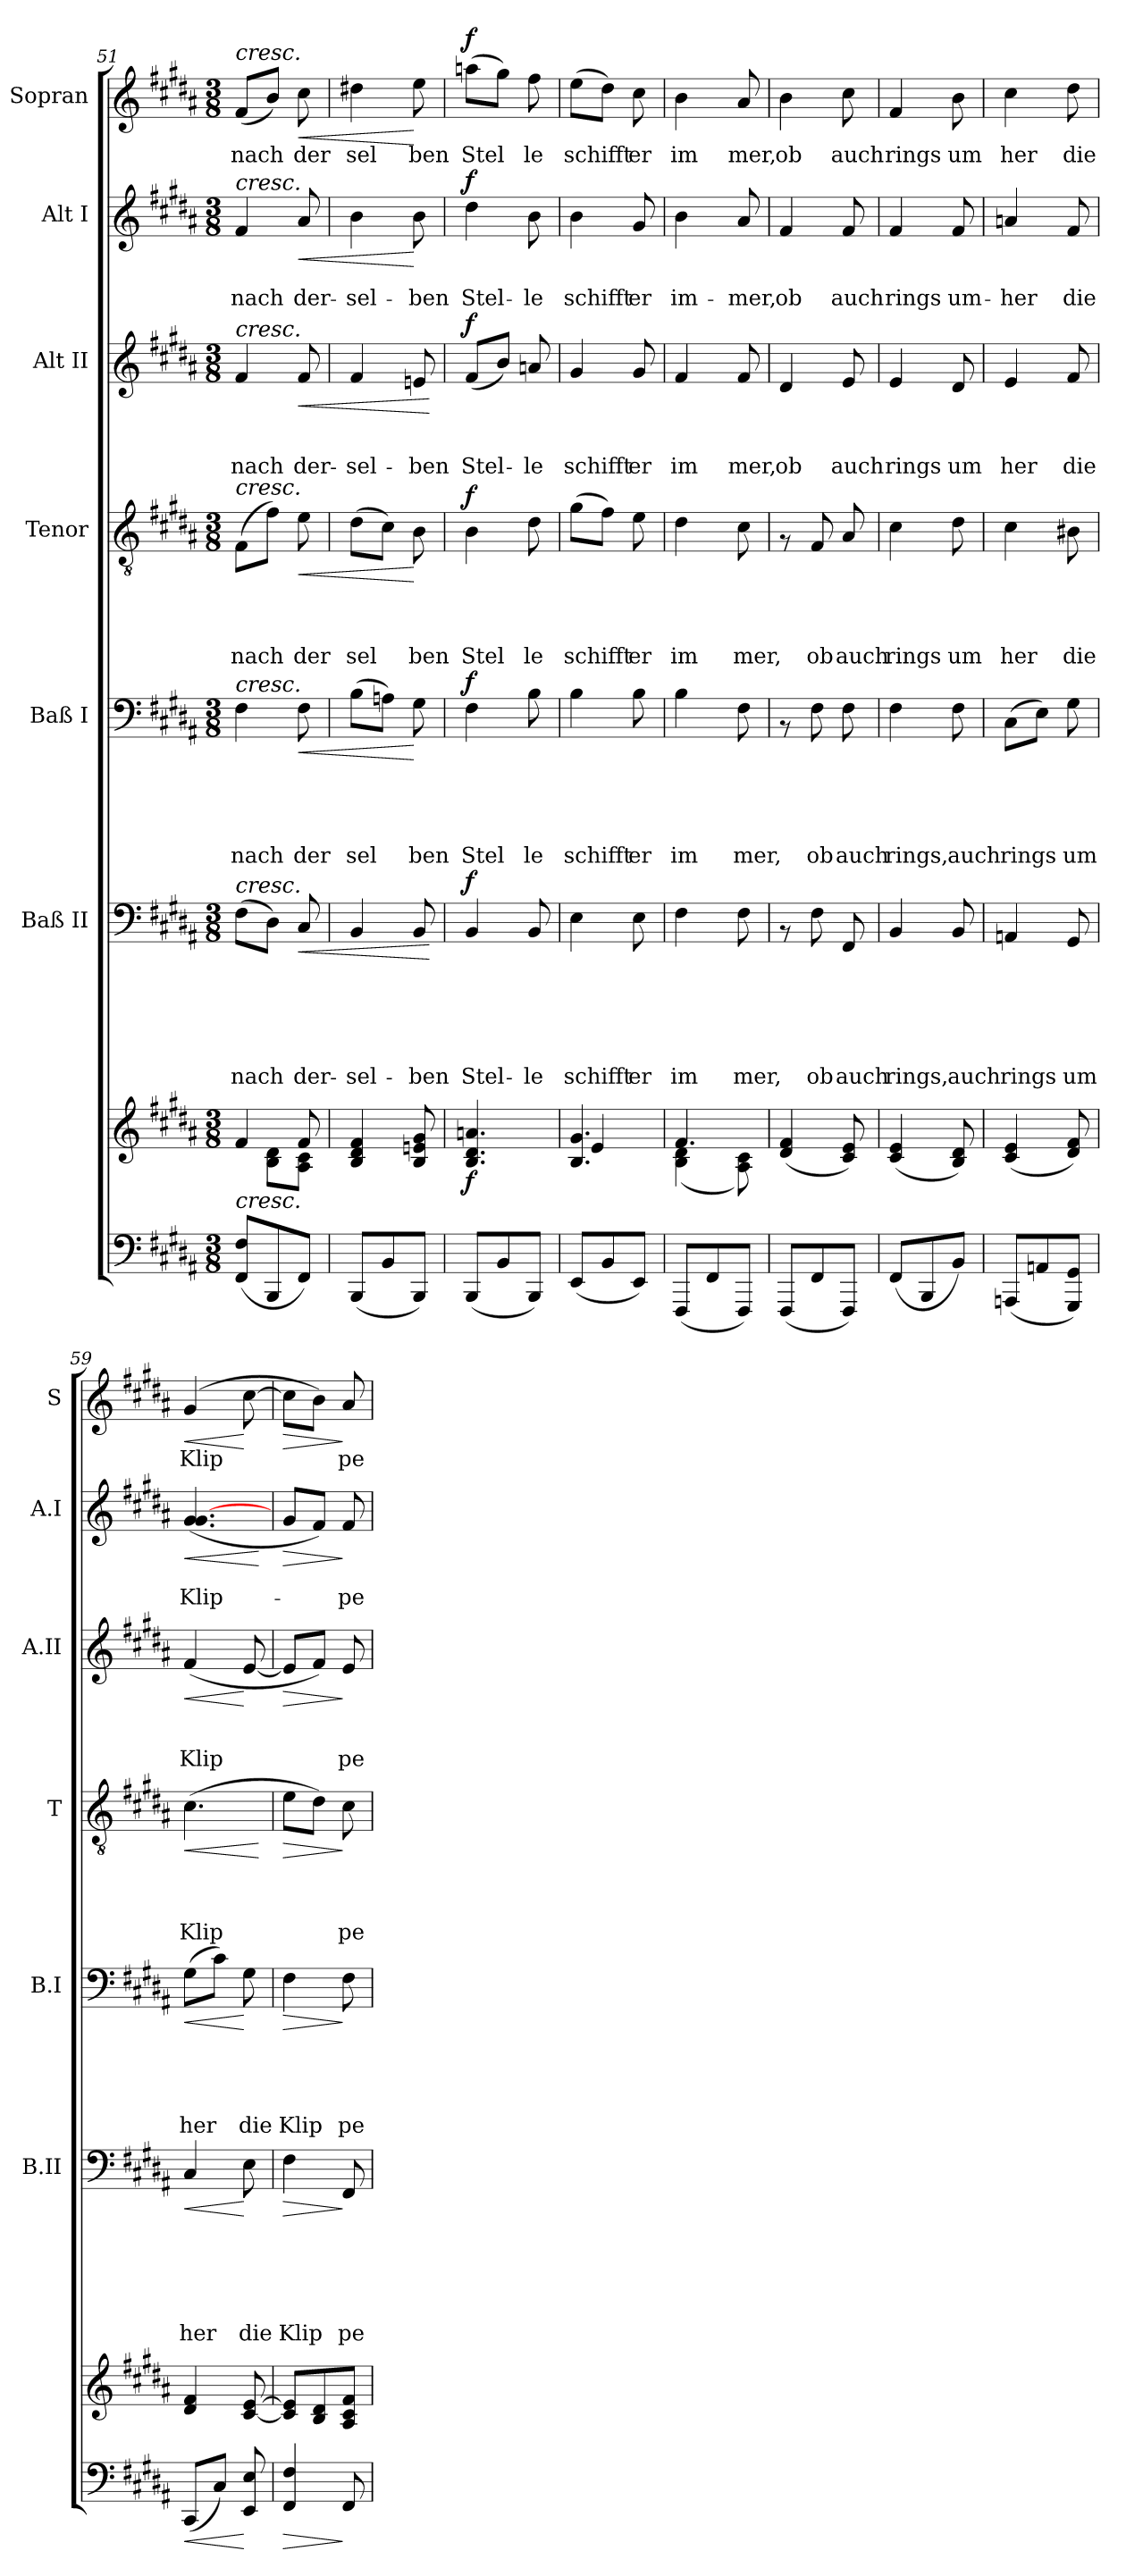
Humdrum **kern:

**kern	**dynam	**kern	**dynam	**kern	**text	**text	**text	**text	**text	**text	**dynam	**kern	**text	**text	**text	**text	**text	**dynam	**kern	**text	**text	**text	**text	**dynam	**kern	**text	**text	**text	**dynam	**kern	**text	**text	**dynam	**kern	**text	**dynam
*part8	*part8	*part7	*part7	*part6	*part6	*part6	*part6	*part6	*part6	*part6	*part6	*part5	*part5	*part5	*part5	*part5	*part5	*part5	*part4	*part4	*part4	*part4	*part4	*part4	*part3	*part3	*part3	*part3	*part3	*part2	*part2	*part2	*part2	*part1	*part1	*part1
*staff8	*staff8	*staff7	*staff7	*staff6	*staff6	*staff6	*staff6	*staff6	*staff6	*staff6	*staff6	*staff5	*staff5	*staff5	*staff5	*staff5	*staff5	*staff5	*staff4	*staff4	*staff4	*staff4	*staff4	*staff4	*staff3	*staff3	*staff3	*staff3	*staff3	*staff2	*staff2	*staff2	*staff2	*staff1	*staff1	*staff1
*	*	*	*	*I"Baß II	*	*	*	*	*	*	*	*I"Baß I	*	*	*	*	*	*	*I"Tenor	*	*	*	*	*	*I"Alt II	*	*	*	*	*I"Alt I	*	*	*	*I"Sopran	*	*
*	*	*	*	*I'B.II	*	*	*	*	*	*	*	*I'B.I	*	*	*	*	*	*	*I'T	*	*	*	*	*	*I'A.II	*	*	*	*	*I'A.I	*	*	*	*I'S	*	*
*clefF4	*	*clefG2	*	*clefF4	*	*	*	*	*	*	*	*clefF4	*	*	*	*	*	*	*clefGv2	*	*	*	*	*	*clefG2	*	*	*	*	*clefG2	*	*	*	*clefG2	*	*
*k[f#c#g#d#a#]	*	*k[f#c#g#d#a#]	*	*k[f#c#g#d#a#]	*	*	*	*	*	*	*	*k[f#c#g#d#a#]	*	*	*	*	*	*	*k[f#c#g#d#a#]	*	*	*	*	*	*k[f#c#g#d#a#]	*	*	*	*	*k[f#c#g#d#a#]	*	*	*	*k[f#c#g#d#a#]	*	*
*B:	*	*B:	*	*B:	*	*	*	*	*	*	*	*B:	*	*	*	*	*	*	*B:	*	*	*	*	*	*B:	*	*	*	*	*B:	*	*	*	*B:	*	*
*M3/8	*	*M3/8	*	*M3/8	*	*	*	*	*	*	*	*M3/8	*	*	*	*	*	*	*M3/8	*	*	*	*	*	*M3/8	*	*	*	*	*M3/8	*	*	*	*M3/8	*	*
=51	=51	=51	=51	=51	=51	=51	=51	=51	=51	=51	=51	=51	=51	=51	=51	=51	=51	=51	=51	=51	=51	=51	=51	=51	=51	=51	=51	=51	=51	=51	=51	=51	=51	=51	=51	=51
*	*	*^	*	*	*	*	*	*	*	*	*	*	*	*	*	*	*	*	*	*	*	*	*	*	*	*	*	*	*	*	*	*	*	*	*	*
*	*	*	*^	*	*	*	*	*	*	*	*	*	*	*	*	*	*	*	*	*	*	*	*	*	*	*	*	*	*	*	*	*	*	*	*	*	*
!	!	!	!	!	!	!	!	!	!	!	!	!	!	!	!	!	!	!	!	!	!	!	!	!	!	!	!	!	!	!	!	!	!	!	!	!LO:TX:a:i:t=cresc.	!	!
!	!	!	!	!	!	!	!	!	!	!	!	!	!	!	!	!	!	!	!	!	!	!	!	!	!	!	!	!	!	!	!	!LO:TX:a:i:t=cresc.	!	!	!	!	!	!
!	!	!	!	!	!	!	!	!	!	!	!	!	!	!	!	!	!	!	!	!	!	!	!	!	!	!	!LO:TX:a:i:t=cresc.	!	!	!	!	!	!	!	!	!	!	!
!	!	!	!	!	!	!	!	!	!	!	!	!	!	!	!	!	!	!	!	!	!LO:TX:a:i:t=cresc.	!	!	!	!	!	!	!	!	!	!	!	!	!	!	!	!	!
!	!	!	!	!	!	!	!	!	!	!	!	!	!	!LO:TX:a:i:t=cresc.	!	!	!	!	!	!	!	!	!	!	!	!	!	!	!	!	!	!	!	!	!	!	!	!
!	!	!	!	!	!	!LO:TX:a:i:t=cresc.	!	!	!	!	!	!	!	!	!	!	!	!	!	!	!	!	!	!	!	!	!	!	!	!	!	!	!	!	!	!	!	!
!LO:TX:a:i:t=cresc.	!	!	!	!	!	!	!	!	!	!	!	!	!	!	!	!	!	!	!	!	!	!	!	!	!	!	!	!	!	!	!	!	!	!	!	!	!	!
!	!	!	!	!	!	!	!	!	!	!	!	!LO:LY:b:rj	!	!	!	!	!	!	!LO:LY:b:rj	!	!	!	!	!	!LO:LY:b:rj	!	!	!	!	!LO:LY:b:rj	!	!	!	!LO:LY:b:rj	!	!	!LO:LY:b:rj	!
(<8FF#/ 8F#/L	.	4f#/	8ryy	4ryy	.	(>8F#\L	.	.	.	.	.	nach	.	4F#\	.	.	.	.	nach	.	(>8F#\L	.	.	.	nach	.	4f#/	.	.	nach	.	4f#/	.	nach	.	(<8f#/L	nach	.
8BBB/	.	.	8B\ 8d#\L	.	.	8D#\J)	.	.	.	.	.	.	.	.	.	.	.	.	.	.	8f#\J)	.	.	.	.	.	.	.	.	.	.	.	.	.	.	8b/J)	.	.
!	!	!	!	!	!	!	!	!	!	!	!	!LO:LY:b:rj	!LO:HP:b	!	!	!	!	!	!LO:LY:b:rj	!LO:HP:b	!	!	!	!	!LO:LY:b:rj	!LO:HP:b	!	!	!	!LO:LY:b:rj	!LO:HP:b	!	!	!LO:LY:b:rj	!LO:HP:b	!	!LO:LY:b:rj	!LO:HP:b
8FF#/J)	.	8ryy	8A#\ 8c#\J	8f#/	.	8C#/	.	.	.	.	.	der-	<	8F#\	.	.	.	.	der	<	8e\	.	.	.	der	<	8f#/	.	.	der-	<	8a#/	.	der-	<	8cc#\	der	<
=52!	=52!	=52!	=52!	=52!	=52!	=52!	=52!	=52!	=52!	=52!	=52!	=52!	=52!	=52!	=52!	=52!	=52!	=52!	=52!	=52!	=52!	=52!	=52!	=52!	=52!	=52!	=52!	=52!	=52!	=52!	=52!	=52!	=52!	=52!	=52!	=52!	=52!	=52!
!	!	!	!	!	!	!	!	!	!	!	!	!LO:LY:b:rj	!	!	!	!	!	!	!LO:LY:b:rj	!	!	!	!	!	!LO:LY:b:rj	!	!	!	!	!LO:LY:b:rj	!	!	!	!LO:LY:b:rj	!	!	!LO:LY:b:rj	!
*	*	*v	*v	*v	*	*	*	*	*	*	*	*	*	*	*	*	*	*	*	*	*	*	*	*	*	*	*	*	*	*	*	*	*	*	*	*	*	*
(<8BBB/L	.	4B/ 4d#/ 4f#/	.	4BB/	.	.	.	.	.	-sel-	.	(>8B\L	.	.	.	.	sel	.	(>8d#\L	.	.	.	sel	.	4f#/	.	.	-sel-	.	4b\	.	-sel-	.	4dd#X\	sel	.
8BB/	.	.	.	.	.	.	.	.	.	.	.	8An\J)	.	.	.	.	.	.	8c#\J)	.	.	.	.	.	.	.	.	.	.	.	.	.	.	.	.	.
!	!	!	!	!	!	!	!	!	!	!LO:LY:b:rj	!	!	!	!	!	!	!LO:LY:b:rj	!	!	!	!	!	!LO:LY:b:rj	!	!	!	!	!LO:LY:b:rj	!	!	!	!LO:LY:b:rj	!	!	!LO:LY:b:rj	!
8BBB/J)	.	8B/ 8en/ 8g#/	.	8BB/	.	.	.	.	.	-ben	.	8G#\	.	.	.	.	ben	[	8B\	.	.	.	ben	[	8en/	.	.	-ben	.	8b\	.	-ben	[	8ee\	ben	[
.	.	.	.	.	.	.	.	.	.	.	[	.	.	.	.	.	.	.	.	.	.	.	.	.	.	.	.	.	[	.	.	.	.	.	.	.
=53!	=53!	=53!	=53!	=53!	=53!	=53!	=53!	=53!	=53!	=53!	=53!	=53!	=53!	=53!	=53!	=53!	=53!	=53!	=53!	=53!	=53!	=53!	=53!	=53!	=53!	=53!	=53!	=53!	=53!	=53!	=53!	=53!	=53!	=53!	=53!	=53!
!	!	!	!LO:DY:b	!	!	!	!	!	!	!LO:LY:b:rj	!LO:DY:a	!	!	!	!	!	!LO:LY:b:rj	!LO:DY:a	!	!	!	!	!LO:LY:b:rj	!LO:DY:a	!	!	!	!LO:LY:b:rj	!LO:DY:a	!	!	!LO:LY:b:rj	!LO:DY:a	!	!LO:LY:b:rj	!LO:DY:a
(<8BBB/L	.	4.B/ 4.d#/ 4.an/	f	4BB/	.	.	.	.	.	Stel-	f	4F#\	.	.	.	.	Stel	f	4B\	.	.	.	Stel	f	(<8f#/L	.	.	Stel-	f	4dd#\	.	Stel-	f	(>8aan\L	Stel	f
8BB/	.	.	.	.	.	.	.	.	.	.	.	.	.	.	.	.	.	.	.	.	.	.	.	.	8b/J)	.	.	.	.	.	.	.	.	8gg#\J)	.	.
!	!	!	!	!	!	!	!	!	!	!LO:LY:b:rj	!	!	!	!	!	!	!LO:LY:b:rj	!	!	!	!	!	!LO:LY:b:rj	!	!	!	!	!LO:LY:b:rj	!	!	!	!LO:LY:b:rj	!	!	!LO:LY:b:rj	!
8BBB/J)	.	.	.	8BB/	.	.	.	.	.	-le	.	8B\	.	.	.	.	le	.	8d#\	.	.	.	le	.	8an/	.	.	-le	.	8b\	.	-le	.	8ff#\	le	.
!!LO:PB:g=z
=54!	=54!	=54!	=54!	=54!	=54!	=54!	=54!	=54!	=54!	=54!	=54!	=54!	=54!	=54!	=54!	=54!	=54!	=54!	=54!	=54!	=54!	=54!	=54!	=54!	=54!	=54!	=54!	=54!	=54!	=54!	=54!	=54!	=54!	=54!	=54!	=54!
*	*	*^	*	*	*	*	*	*	*	*	*	*	*	*	*	*	*	*	*	*	*	*	*	*	*	*	*	*	*	*	*	*	*	*	*	*
!	!	!	!	!	!	!	!	!	!	!	!LO:LY:b:rj	!	!	!	!	!	!	!LO:LY:b:rj	!	!	!	!	!	!LO:LY:b:rj	!	!	!	!	!LO:LY:b:rj	!	!	!	!LO:LY:b:rj	!	!	!LO:LY:b:rj	!
(<8EE/L	.	4.B/ 4.g#/	4e/	.	4E\	.	.	.	.	.	schifft	.	4B\	.	.	.	.	schifft	.	(>8g#\L	.	.	.	schifft	.	4g#/	.	.	schifft	.	4b\	.	schifft	.	(>8ee\L	schifft	.
8BB/	.	.	.	.	.	.	.	.	.	.	.	.	.	.	.	.	.	.	.	8f#\J)	.	.	.	.	.	.	.	.	.	.	.	.	.	.	8dd#\J)	.	.
!	!	!	!	!	!	!	!	!	!	!	!LO:LY:b:rj	!	!	!	!	!	!	!LO:LY:b:rj	!	!	!	!	!	!LO:LY:b:rj	!	!	!	!	!LO:LY:b:rj	!	!	!	!LO:LY:b:rj	!	!	!LO:LY:b:rj	!
8EE/J)	.	.	8ryy	.	8E\	.	.	.	.	.	er	.	8B\	.	.	.	.	er	.	8e\	.	.	.	er	.	8g#/	.	.	er	.	8g#/	.	er	.	8cc#\	er	.
=55!	=55!	=55!	=55!	=55!	=55!	=55!	=55!	=55!	=55!	=55!	=55!	=55!	=55!	=55!	=55!	=55!	=55!	=55!	=55!	=55!	=55!	=55!	=55!	=55!	=55!	=55!	=55!	=55!	=55!	=55!	=55!	=55!	=55!	=55!	=55!	=55!	=55!
!	!	!	!	!	!	!	!	!	!	!	!LO:LY:b:rj	!	!	!	!	!	!	!LO:LY:b:rj	!	!	!	!	!	!LO:LY:b:rj	!	!	!	!	!LO:LY:b:rj	!	!	!	!LO:LY:b:rj	!	!	!LO:LY:b:rj	!
(<8FFF#/L	.	4.f#/	(<4B\ 4d#\	.	4F#\	.	.	.	.	.	im	.	4B\	.	.	.	.	im	.	4d#\	.	.	.	im	.	4f#/	.	.	im	.	4b\	.	im-	.	4b\	im	.
8FF#/	.	.	.	.	.	.	.	.	.	.	.	.	.	.	.	.	.	.	.	.	.	.	.	.	.	.	.	.	.	.	.	.	.	.	.	.	.
!	!	!	!	!	!	!	!	!	!	!	!LO:LY:b:rj	!	!	!	!	!	!	!LO:LY:b:rj	!	!	!	!	!	!LO:LY:b:rj	!	!	!	!	!LO:LY:b:rj	!	!	!	!LO:LY:b:rj	!	!	!LO:LY:b:rj	!
8FFF#/J)	.	.	8A#\ 8c#\)	.	8F#\	.	.	.	.	.	mer,	.	8F#\	.	.	.	.	mer,	.	8c#\	.	.	.	mer,	.	8f#/	.	.	mer,	.	8a#/	.	-mer,	.	8a#/	mer,	.
=56!	=56!	=56!	=56!	=56!	=56!	=56!	=56!	=56!	=56!	=56!	=56!	=56!	=56!	=56!	=56!	=56!	=56!	=56!	=56!	=56!	=56!	=56!	=56!	=56!	=56!	=56!	=56!	=56!	=56!	=56!	=56!	=56!	=56!	=56!	=56!	=56!	=56!
!	!	!	!	!	!	!	!	!	!	!	!	!	!	!	!	!	!	!	!	!	!	!	!	!	!	!	!	!	!LO:LY:b:rj	!	!	!	!LO:LY:b:rj	!	!	!LO:LY:b:rj	!
*	*	*v	*v	*	*	*	*	*	*	*	*	*	*	*	*	*	*	*	*	*	*	*	*	*	*	*	*	*	*	*	*	*	*	*	*	*	*
(<8FFF#/L	.	(<4d#/ 4f#/	.	8rAA	.	.	.	.	.	.	.	8rAA	.	.	.	.	.	.	8rF	.	.	.	.	.	4d#/	.	.	ob	.	4f#/	.	ob	.	4b\	ob	.
!	!	!	!	!	!	!	!	!	!	!LO:LY:b:rj	!	!	!	!	!	!	!LO:LY:b:rj	!	!	!	!	!	!LO:LY:b:rj	!	!	!	!	!	!	!	!	!	!	!	!	!
8FF#/	.	.	.	8F#\	.	.	.	.	.	ob	.	8F#\	.	.	.	.	ob	.	8F#/	.	.	.	ob	.	.	.	.	.	.	.	.	.	.	.	.	.
!	!	!	!	!	!	!	!	!	!	!LO:LY:b:rj	!	!	!	!	!	!	!LO:LY:b:rj	!	!	!	!	!	!LO:LY:b:rj	!	!	!	!	!LO:LY:b:rj	!	!	!	!LO:LY:b:rj	!	!	!LO:LY:b:rj	!
8FFF#/J)	.	8c#/ 8e/)	.	8FF#/	.	.	.	.	.	auch	.	8F#\	.	.	.	.	auch	.	8A#/	.	.	.	auch	.	8e/	.	.	auch	.	8f#/	.	auch	.	8cc#\	auch	.
=57!	=57!	=57!	=57!	=57!	=57!	=57!	=57!	=57!	=57!	=57!	=57!	=57!	=57!	=57!	=57!	=57!	=57!	=57!	=57!	=57!	=57!	=57!	=57!	=57!	=57!	=57!	=57!	=57!	=57!	=57!	=57!	=57!	=57!	=57!	=57!	=57!
!	!	!	!	!	!	!	!	!	!	!LO:LY:b:rj	!	!	!	!	!	!	!LO:LY:b:rj	!	!	!	!	!	!LO:LY:b:rj	!	!	!	!	!LO:LY:b:rj	!	!	!	!LO:LY:b:rj	!	!	!LO:LY:b:rj	!
(<8FF#/L	.	(<4c#/ 4e/	.	4BB/	.	.	.	.	.	rings,	.	4F#\	.	.	.	.	rings,	.	4c#\	.	.	.	rings	.	4e/	.	.	rings	.	4f#/	.	rings	.	4f#/	rings	.
8BBB/	.	.	.	.	.	.	.	.	.	.	.	.	.	.	.	.	.	.	.	.	.	.	.	.	.	.	.	.	.	.	.	.	.	.	.	.
!	!	!	!	!	!	!	!	!	!	!LO:LY:b:rj	!	!	!	!	!	!	!LO:LY:b:rj	!	!	!	!	!	!LO:LY:b:rj	!	!	!	!	!LO:LY:b:rj	!	!	!	!LO:LY:b:rj	!	!	!LO:LY:b:rj	!
8BB/J)	.	8B/ 8d#/)	.	8BB/	.	.	.	.	.	auch	.	8F#\	.	.	.	.	auch	.	8d#\	.	.	.	um	.	8d#/	.	.	um	.	8f#/	.	um-	.	8b\	um	.
=58!	=58!	=58!	=58!	=58!	=58!	=58!	=58!	=58!	=58!	=58!	=58!	=58!	=58!	=58!	=58!	=58!	=58!	=58!	=58!	=58!	=58!	=58!	=58!	=58!	=58!	=58!	=58!	=58!	=58!	=58!	=58!	=58!	=58!	=58!	=58!	=58!
!	!	!	!	!	!	!	!	!	!	!LO:LY:b:rj	!	!	!	!	!	!	!LO:LY:b:rj	!	!	!	!	!	!LO:LY:b:rj	!	!	!	!	!LO:LY:b:rj	!	!	!	!LO:LY:b:rj	!	!	!LO:LY:b:rj	!
(<8AAAn/L	.	(<4c#/ 4e/	.	4AAn/	.	.	.	.	.	rings	.	(>8C#\L	.	.	.	.	rings	.	4c#\	.	.	.	her	.	4e/	.	.	her	.	4an/	.	-her	.	4cc#\	her	.
8AAn/	.	.	.	.	.	.	.	.	.	.	.	8E\J)	.	.	.	.	.	.	.	.	.	.	.	.	.	.	.	.	.	.	.	.	.	.	.	.
!	!	!	!	!	!	!	!	!	!	!LO:LY:b:rj	!	!	!	!	!	!	!LO:LY:b:rj	!	!	!	!	!	!LO:LY:b:rj	!	!	!	!	!LO:LY:b:rj	!	!	!	!LO:LY:b:rj	!	!	!LO:LY:b:rj	!
8GGG#/ 8GG#/J)	.	8d#/ 8f#/)	.	8GG#/	.	.	.	.	.	um	.	8G#\	.	.	.	.	um	.	8B#X\	.	.	.	die	.	8f#/	.	.	die	.	8f#/	.	die	.	8dd#\	die	.
=59!	=59!	=59!	=59!	=59!	=59!	=59!	=59!	=59!	=59!	=59!	=59!	=59!	=59!	=59!	=59!	=59!	=59!	=59!	=59!	=59!	=59!	=59!	=59!	=59!	=59!	=59!	=59!	=59!	=59!	=59!	=59!	=59!	=59!	=59!	=59!	=59!
!	!LO:HP:b	!	!	!	!	!	!	!	!	!LO:LY:b:rj	!LO:HP:b	!	!	!	!	!	!LO:LY:b:rj	!LO:HP:b	!	!	!	!	!LO:LY:b:rj	!LO:HP:b	!	!	!	!LO:LY:b:rj	!LO:HP:b	!	!	!LO:LY:b:rj	!LO:HP:b	!	!LO:LY:b:rj	!LO:HP:b
(<8CC#/L	<	4d#/ 4f#/	.	4C#/	.	.	.	.	.	her	<	(>8G#\L	.	.	.	.	her	<	(>4.c#\	.	.	.	Klip	<	(<4f#/	.	.	Klip	<	(<4.g#/ [<4.g#/	.	Klip-	<	(>4g#/	Klip	<
8C#/J)	.	.	.	.	.	.	.	.	.	.	.	8c#\J)	.	.	.	.	.	.	.	.	.	.	.	.	.	.	.	.	.	.	.	.	.	.	.	.
!	!	!	!	!	!	!	!	!	!	!LO:LY:b:rj	!	!	!	!	!	!	!LO:LY:b:rj	!	!	!	!	!	!	!	!	!	!	!	!	!	!	!	!	!	!	!
8EE/ 8E/	[	[<8c#/ [>8e/	.	8E\	.	.	.	.	.	die	[	8G#\	.	.	.	.	die	[	.	.	.	.	.	.	[<8e/	.	.	.	[	.	.	.	.	[>8cc#\	.	[
.	.	.	.	.	.	.	.	.	.	.	.	.	.	.	.	.	.	.	.	.	.	.	.	[	.	.	.	.	.	.	.	.	[	.	.	.
=60!	=60!	=60!	=60!	=60!	=60!	=60!	=60!	=60!	=60!	=60!	=60!	=60!	=60!	=60!	=60!	=60!	=60!	=60!	=60!	=60!	=60!	=60!	=60!	=60!	=60!	=60!	=60!	=60!	=60!	=60!	=60!	=60!	=60!	=60!	=60!	=60!
!	!LO:HP:b	!	!	!	!	!	!	!	!	!LO:LY:b:rj	!LO:HP:b	!	!	!	!	!	!LO:LY:b:rj	!LO:HP:b	!	!	!	!	!	!LO:HP:b	!	!	!	!	!LO:HP:b	!	!	!	!LO:HP:b	!	!	!LO:HP:b
4FF#/ 4F#/	>	8c#/] 8e/]L	.	4F#\	.	.	.	.	.	Klip	>	4F#\	.	.	.	.	Klip	>	8e\L	.	.	.	.	>	8e/L]	.	.	.	>	8g#/L	.	.	>	8cc#\L]	.	>
.	.	8B/ 8d#/	.	.	.	.	.	.	.	.	.	.	.	.	.	.	.	.	8d#\J)	.	.	.	.	.	8f#/J)	.	.	.	.	8f#/J)	.	.	.	8b\J)	.	.
!	!	!	!	!	!	!	!	!	!	!LO:LY:b:rj	!	!	!	!	!	!	!LO:LY:b:rj	!	!	!	!	!	!LO:LY:b:rj	!	!	!	!	!LO:LY:b:rj	!	!	!	!LO:LY:b:rj	!	!	!LO:LY:b:rj	!
8FF#/	]	8A#/ 8c#/ 8f#/J	.	8FF#/	.	.	.	.	.	pe	]	8F#\	.	.	.	.	pe	]	8c#\	.	.	.	pe	]	8e/	.	.	pe	]	8f#/	.	-pe	]	8a#/	pe	]
=!	=!	=!	=!	=!	=!	=!	=!	=!	=!	=!	=!	=!	=!	=!	=!	=!	=!	=!	=!	=!	=!	=!	=!	=!	=!	=!	=!	=!	=!	=!	=!	=!	=!	=!	=!	=!
*-	*-	*-	*-	*-	*-	*-	*-	*-	*-	*-	*-	*-	*-	*-	*-	*-	*-	*-	*-	*-	*-	*-	*-	*-	*-	*-	*-	*-	*-	*-	*-	*-	*-	*-	*-	*-
